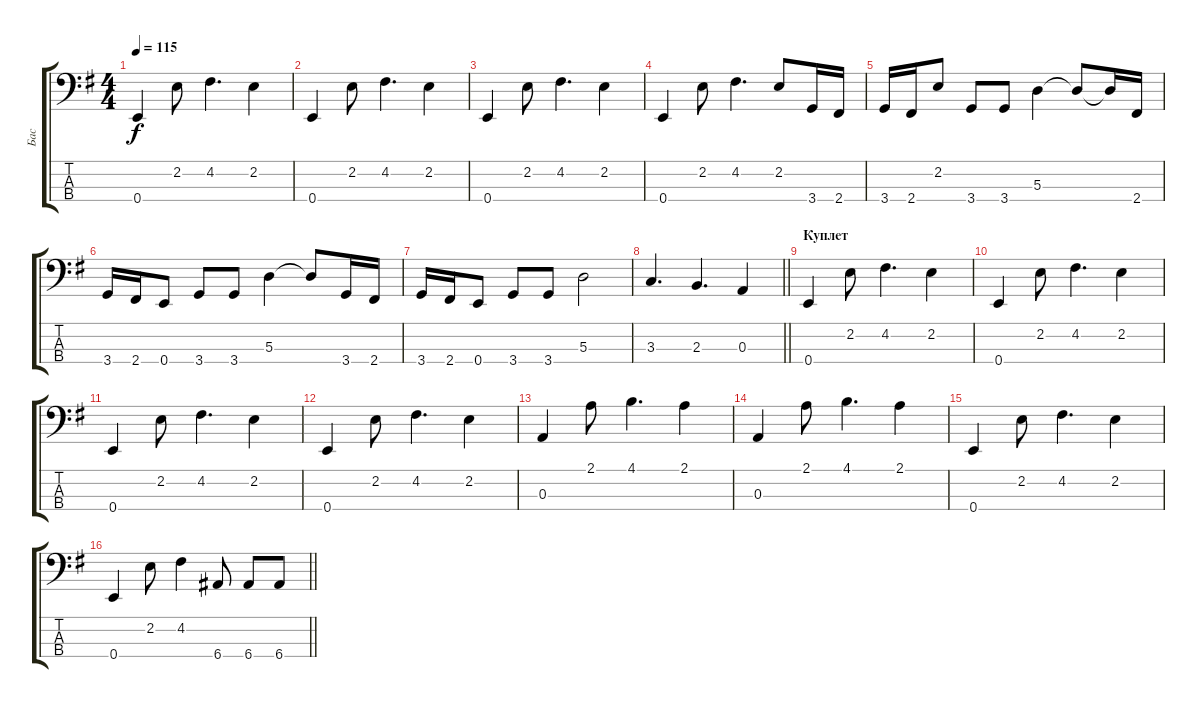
\track ("Бас" "Бас") {instrument electricbassfinger}
\staff {score tabs}
\tuning (G2 D2 A1 E1) {hide}
\ts (4 4)
\tempo 115
\clef f4
\ks g
0.4.4{dy f instrument electricbassfinger} 2.2.8 4.2.4{d} 2.2.4 |
0.4.4{instrument electricbassfinger} 2.2.8 4.2.4{d} 2.2.4 |
0.4.4{instrument electricbassfinger} 2.2.8 4.2.4{d} 2.2.4 |
0.4.4{instrument electricbassfinger} 2.2.8 4.2.4{d} 2.2.8 3.4.16 2.4.16 |
3.4.16 2.4.16 2.2.8 3.4.8 3.4.8 5.3.4 5.3{t}.8 5.3{t}.16 2.4.16 |
3.4.16 2.4.16 0.4.8 3.4.8 3.4.8 5.3.4 5.3{t}.8 3.4.16 2.4.16 |
3.4.16 2.4.16 0.4.8 3.4.8 3.4.8 5.3.2 |
\barLineRight lightlight
3.3.4{d} 2.3.4{d} 0.3.4 |
\section ("" "Куплет")
0.4.4{instrument electricbassfinger} 2.2.8 4.2.4{d} 2.2.4 |
0.4.4{instrument electricbassfinger} 2.2.8 4.2.4{d} 2.2.4 |
0.4.4{instrument electricbassfinger} 2.2.8 4.2.4{d} 2.2.4 |
0.4.4{instrument electricbassfinger} 2.2.8 4.2.4{d} 2.2.4 |
0.3.4 2.1.8 4.1.4{d} 2.1.4 |
0.3.4 2.1.8 4.1.4{d} 2.1.4 |
0.4.4{instrument electricbassfinger} 2.2.8 4.2.4{d} 2.2.4 |
\barLineRight lightlight
0.4.4{instrument electricbassfinger} 2.2.8 4.2.4 6.4.8 6.4.8 6.4.8
